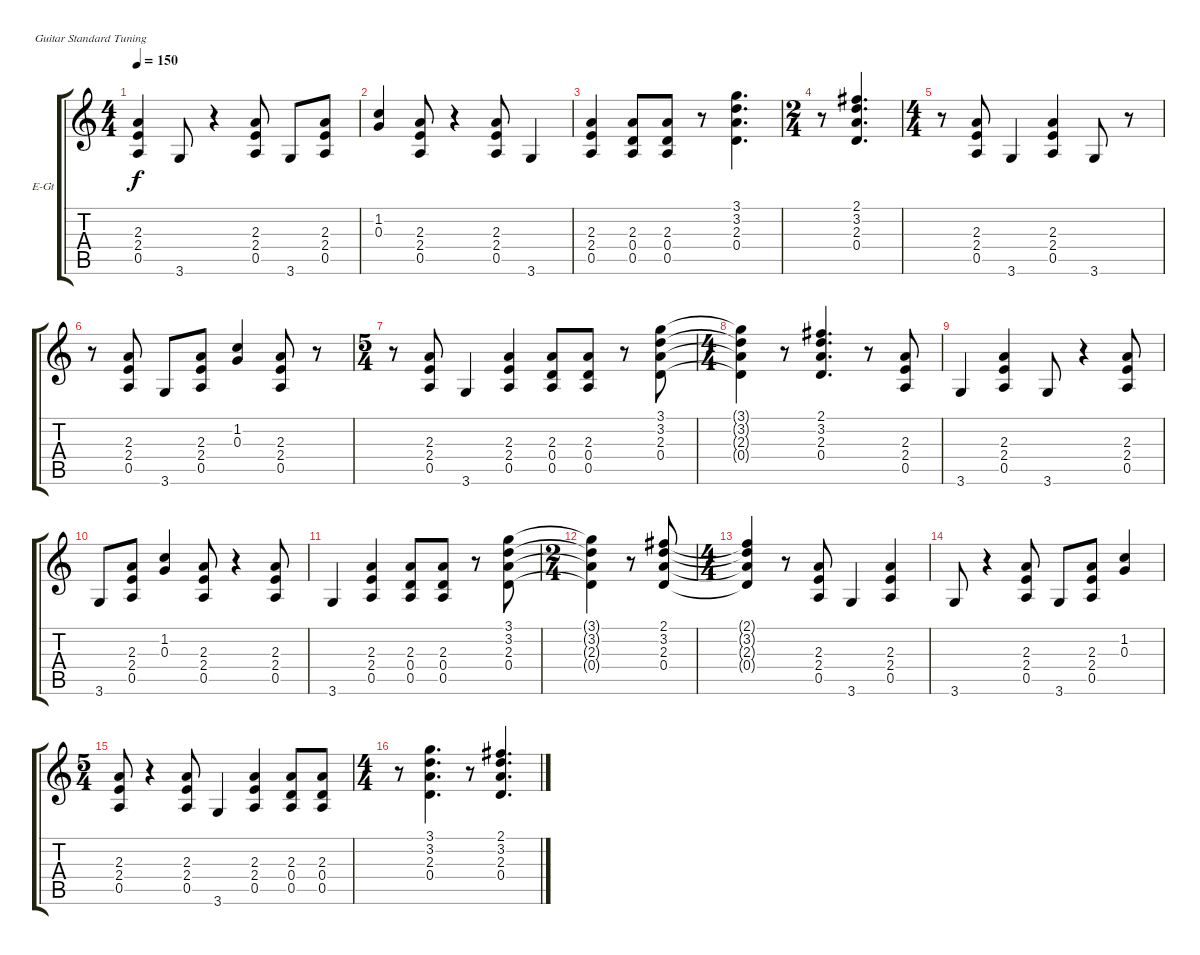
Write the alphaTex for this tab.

\bracketExtendMode groupsimilarinstruments
\firstSystemTrackNameOrientation horizontal
\otherSystemsTrackNameOrientation horizontal
\track ("Guitar 1" "E-Gt") {instrument overdrivenguitar}
\staff {score tabs}
\tuning (E4 B3 G3 D3 A2 E2)
\ts (4 4)
\tempo 150
\clef g2
\ks c
(2.3 2.4 0.5).4{dy f} 3.6.8 r.4 (2.3 2.4 0.5).8 3.6.8 (2.3 2.4 0.5).8 |
(1.2 0.3).4 (2.3 2.4 0.5).8 r.4 (2.3 2.4 0.5).8 3.6.4 |
(2.3 2.4 0.5).4 (2.3 0.4 0.5).8 (2.3 0.4 0.5).8 r.8 (3.1 3.2 2.3 0.4).4{d} |
\ts (2 4)
r.8 (2.1 3.2 2.3 0.4).4{d} |
\ts (4 4)
r.8 (2.3 2.4 0.5).8 3.6.4 (2.3 2.4 0.5).4 3.6.8 r.8 |
r.8 (2.3 2.4 0.5).8 3.6.8 (2.3 2.4 0.5).8 (1.2 0.3).4 (2.3 2.4 0.5).8 r.8 |
\ts (5 4)
r.8 (2.3 2.4 0.5).8 3.6.4 (2.3 2.4 0.5).4 (2.3 0.4 0.5).8 (2.3 0.4 0.5).8 r.8 (3.1 3.2 2.3 0.4).8 |
\ts (4 4)
(3.1{t} 3.2{t} 2.3{t} 0.4{t}).4 r.8 (2.1 3.2 2.3 0.4).4{d} r.8 (2.3 2.4 0.5).8 |
3.6.4 (2.3 2.4 0.5).4 3.6.8 r.4 (2.3 2.4 0.5).8 |
3.6.8 (2.3 2.4 0.5).8 (1.2 0.3).4 (2.3 2.4 0.5).8 r.4 (2.3 2.4 0.5).8 |
3.6.4 (2.3 2.4 0.5).4 (2.3 0.4 0.5).8 (2.3 0.4 0.5).8 r.8 (3.1 3.2 2.3 0.4).8 |
\ts (2 4)
(3.1{t} 3.2{t} 2.3{t} 0.4{t}).4 r.8 (2.1 3.2 2.3 0.4).8 |
\ts (4 4)
(2.1{t} 3.2{t} 2.3{t} 0.4{t}).4 r.8 (2.3 2.4 0.5).8 3.6.4 (2.3 2.4 0.5).4 |
3.6.8 r.4 (2.3 2.4 0.5).8 3.6.8 (2.3 2.4 0.5).8 (1.2 0.3).4 |
\ts (5 4)
(2.3 2.4 0.5).8 r.4 (2.3 2.4 0.5).8 3.6.4 (2.3 2.4 0.5).4 (2.3 0.4 0.5).8 (2.3 0.4 0.5).8 |
\ts (4 4)
r.8 (3.1 3.2 2.3 0.4).4{d} r.8 (2.1 3.2 2.3 0.4).4{d}
